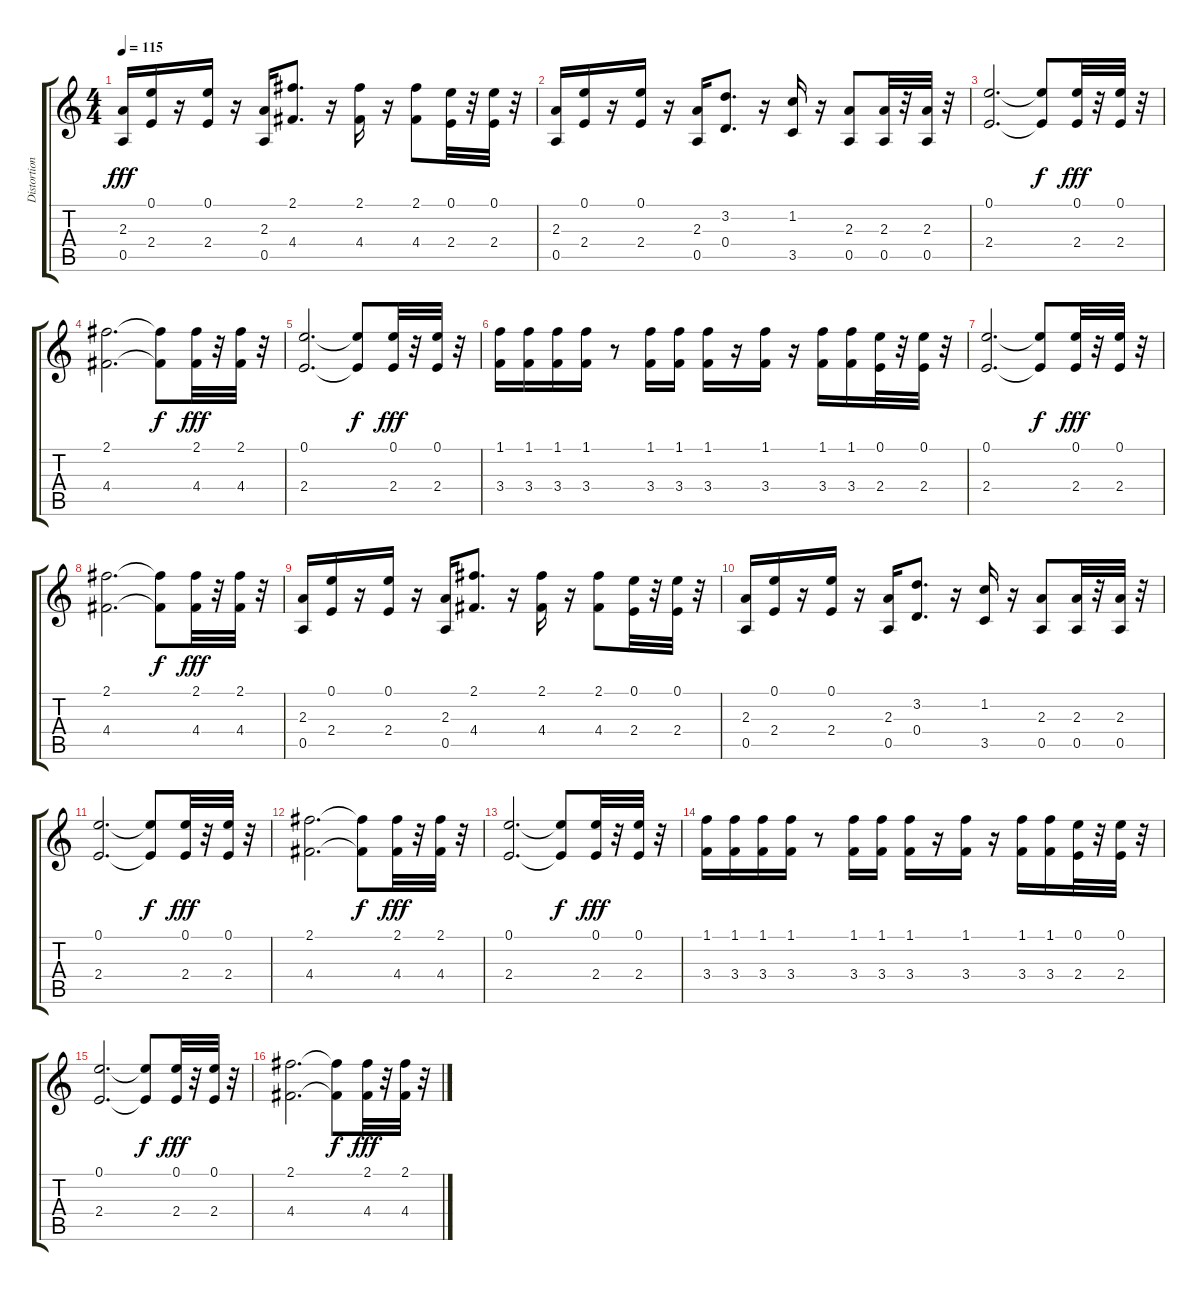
\track ("Distortion Guitar" "Distortion") {instrument overdrivenguitar}
\staff {score tabs}
\tuning (E4 B3 G3 D3 A2 E2) {hide}
\ts (4 4)
\tempo 115
\clef g2
\ks c
(2.3 0.5).16{dy fff} (0.1 2.4).16 r.16 (0.1 2.4).16 r.16 (2.3 0.5).16 (2.1 4.4).8{d} r.16 (2.1 4.4).16 r.16 (2.1 4.4).8 (0.1 2.4).32 r.32 (0.1 2.4).32 r.32 |
(2.3 0.5).16 (0.1 2.4).16 r.16 (0.1 2.4).16 r.16 (2.3 0.5).16 (3.2 0.4).8{d} r.16 (1.2 3.5).16 r.16 (2.3 0.5).8 (2.3 0.5).32 r.32 (2.3 0.5).32 r.32 |
(0.1 2.4).2{d} (0.1{t} 2.4{t}).8{dy f} (0.1 2.4).32{dy fff} r.32 (0.1 2.4).32 r.32 |
(2.1 4.4).2{d} (2.1{t} 4.4{t}).8{dy f} (2.1 4.4).32{dy fff} r.32 (2.1 4.4).32 r.32 |
(0.1 2.4).2{d} (0.1{t} 2.4{t}).8{dy f} (0.1 2.4).32{dy fff} r.32 (0.1 2.4).32 r.32 |
(1.1 3.4).16 (1.1 3.4).16 (1.1 3.4).16 (1.1 3.4).16 r.8 (1.1 3.4).16 (1.1 3.4).16 (1.1 3.4).16 r.16 (1.1 3.4).16 r.16 (1.1 3.4).16 (1.1 3.4).16 (0.1 2.4).32 r.32 (0.1 2.4).32 r.32 |
(0.1 2.4).2{d} (0.1{t} 2.4{t}).8{dy f} (0.1 2.4).32{dy fff} r.32 (0.1 2.4).32 r.32 |
(2.1 4.4).2{d} (2.1{t} 4.4{t}).8{dy f} (2.1 4.4).32{dy fff} r.32 (2.1 4.4).32 r.32 |
(2.3 0.5).16 (0.1 2.4).16 r.16 (0.1 2.4).16 r.16 (2.3 0.5).16 (2.1 4.4).8{d} r.16 (2.1 4.4).16 r.16 (2.1 4.4).8 (0.1 2.4).32 r.32 (0.1 2.4).32 r.32 |
(2.3 0.5).16 (0.1 2.4).16 r.16 (0.1 2.4).16 r.16 (2.3 0.5).16 (3.2 0.4).8{d} r.16 (1.2 3.5).16 r.16 (2.3 0.5).8 (2.3 0.5).32 r.32 (2.3 0.5).32 r.32 |
(0.1 2.4).2{d} (0.1{t} 2.4{t}).8{dy f} (0.1 2.4).32{dy fff} r.32 (0.1 2.4).32 r.32 |
(2.1 4.4).2{d} (2.1{t} 4.4{t}).8{dy f} (2.1 4.4).32{dy fff} r.32 (2.1 4.4).32 r.32 |
(0.1 2.4).2{d} (0.1{t} 2.4{t}).8{dy f} (0.1 2.4).32{dy fff} r.32 (0.1 2.4).32 r.32 |
(1.1 3.4).16 (1.1 3.4).16 (1.1 3.4).16 (1.1 3.4).16 r.8 (1.1 3.4).16 (1.1 3.4).16 (1.1 3.4).16 r.16 (1.1 3.4).16 r.16 (1.1 3.4).16 (1.1 3.4).16 (0.1 2.4).32 r.32 (0.1 2.4).32 r.32 |
(0.1 2.4).2{d} (0.1{t} 2.4{t}).8{dy f} (0.1 2.4).32{dy fff} r.32 (0.1 2.4).32 r.32 |
(2.1 4.4).2{d} (2.1{t} 4.4{t}).8{dy f} (2.1 4.4).32{dy fff} r.32 (2.1 4.4).32 r.32
